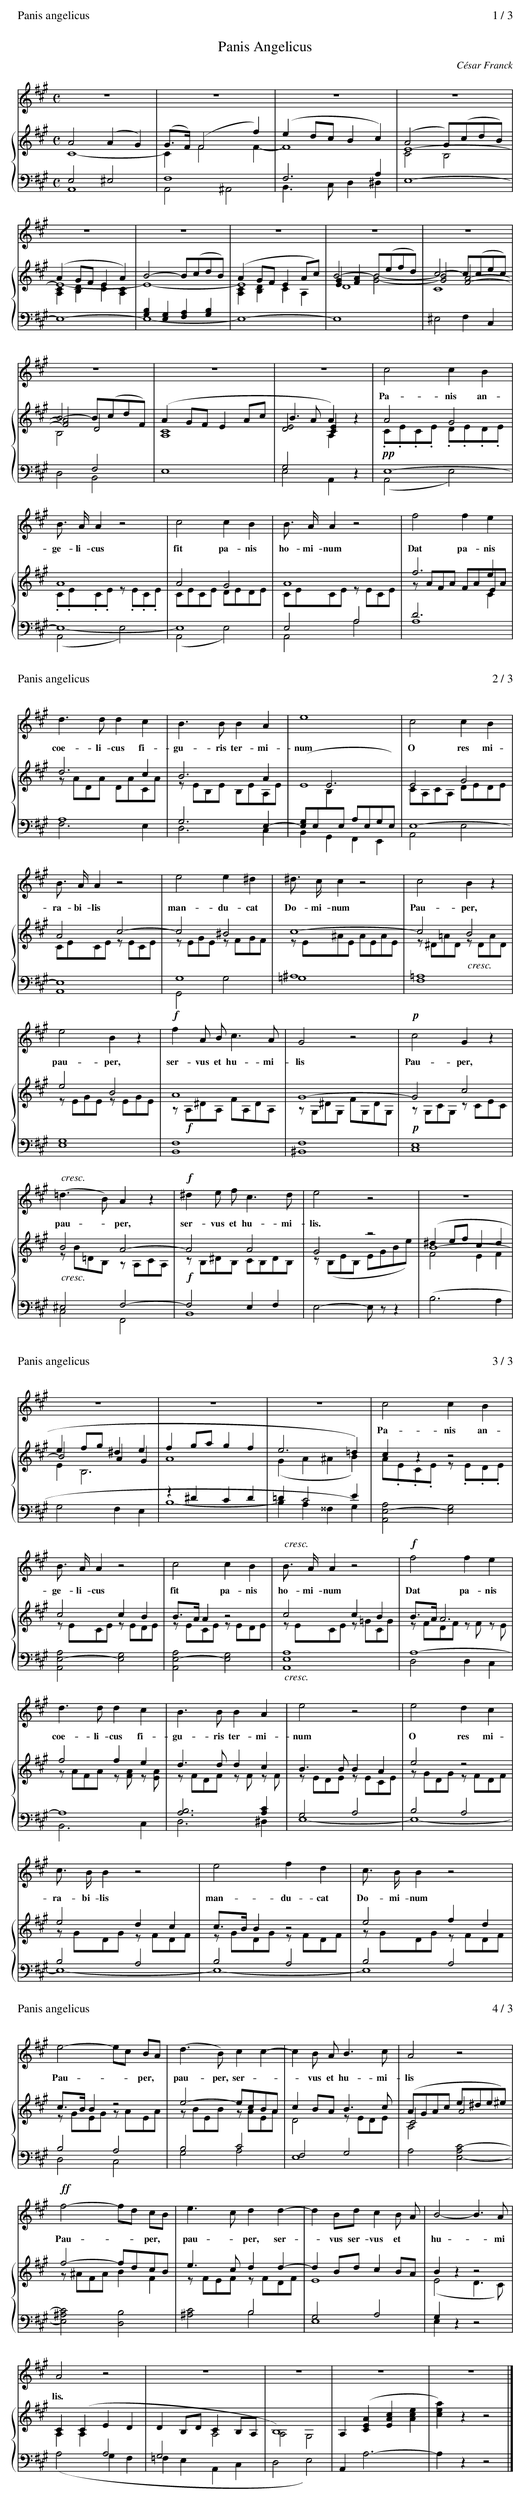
X:1
T:Panis Angelicus
C:César Franck
%%header "Panis angelicus		$P / 3"
%%staves 1 {2 *3 *4 5}
M:C
L:1/8
Q:1/4=80
K:A
V:1
z8|z8|z8|z8|
V:2
A4(A2G2)|(G>F)(F4f2)|(e2dcB2c2)|(A4G)(cdB)|
V:3
C8-|C2F4F2-|F8|E8-|
V:4
E,4^E,4|F,8|F,6A,2|C4B,4|
V:5
A,,8|A,,4^A,,4|B,,3C,D,2^D,2|E,8-|
V:1
z8|z8|z8|z8|z8|
V:2
(A2GFE2A2)|B4-B(cdB)|(A2GFE2Ac)|B4-B(efd)|c4-c(cec)|
V:3
E8-|E8-|E8|[E2G2][F2A2][G4B4]-|[G4B4][F4A4]-|
V:4
[A,2C2][B,2D2][C2E2][A,2C2]|[G,2B,2][E,2G,2][F,2A,2][G,2B,2]|[A,2C2][B,2D2]C2A,2|D8|\
C8|
V:5
E,8-|E,8-|E,8-|E,8|^E,4F,2C,2|
V:1
z8|z8|z8|c4c2B2|
w:Pa-nis an-|
V:2
B4-B(cdF)|(A2GFE2Ac|B3AA2)z2|A4G4|
V:3
[F4A4]D4|C8|[D4E4][C2E2]z2|!pp!.C.E.C.E .D.E.D.E|
V:4
B,4F,4|A,8|G,4A,2z2|E,8-|
V:5
D,4B,,4|E,8|E,4A,,2z2|(A,,4E,4)|
V:1
B >AA2z4|c4c2B2|B >AA2z4|f4f2e2|
w:ge-li-cus|fit pa-nis|ho-mi-num|Dat pa-nis|
V:2
A8|A4G4|A8|f6e2|
V:3
.C.E.C.E z.E.C.E|CECE DEDE|CECE zECE|zAFA FAEA|
V:4
E,8-|E,8|E,4A,4|D6C2|
V:5
(A,,4E,4)|(A,,4E,4)|A,,4A,4|A,8|
V:1
d3dd2c2|B3BB2A2|e8|c4c2B2|
w:coe-li-cus fi-|gu-ris ter-mi-|num|O res mi-|
V:2
d6c2|B6A2|E8|E4G4|
V:3
zADA DACA|zEB,E B,EA,E|x2E6|CA,CA, DEDE|
V:4
A,8|G,6E,2-|([E,G,]E,B,E, A,E,G,E,)|E,8-|
V:5
F,6E,2|D,6C,2|B,,2G,,2F,,2E,,2|A,,4E,4|
V:1
B >AA2z4|e4e2^d2|^d >cc2z4|c4B2z2|
w:ra-bi-lis|man-du-cat|Do-mi-num|Pau-per,|
V:2
A4c4-|c4^B4|c8-|c4B4|
V:3
CECE zECE|zEGE zFGF|zE^AE AEAE|z^D=AD !cresc!zDAD|
V:4
E,8|G,8|^A,8|=A,8|
V:5
A,,8|G,,4G,4|=G,8|F,8|
V:1
e4B2z2|!f!f2A Bc3A|G4z4|!p!c4G2z2|
w:pau-per,|ser-vus et hu-mi-|lis|Pau-per,|
V:2
e4B4|A8|G8-|G4c4|
V:3
zEGE zEGE|z!f!A,^DA, FA,DA,|zG,^DG, FG,DG,|!p!zG,CG, zCEC|
V:4
G,8|F,8|F,8|E,8|
V:5
E,8|B,,8|^B,,8|C,8|
V:1
(!cresc!=d3B)A2z2|!f!^d2e fc3d|e4z4|z8|
w:pau -per,|ser-vus et hu-mi-|lis.||
V:2
B4A4-|A4A4|G4z4|(^d2efc2d2|
V:3
!cresc!zB=DB, zA,CA,|!f!zB,^DB, CB,DB,|z(B,EB, EGBe)|B8-|
V:4
^E,4F,4-|F,4E,2F,2|x8|F4E2F2|
V:5
C,4F,,4|B,,8|E,4-E,zz2|(B,6A,2|
V:1
z8|z8|z8|c4c2B2|
w:Pa-nis an-|
V:2
e2fg^d2e2|f2gag2f2|e6=d2)|c2z2z4|
V:3
B4A2G2|A8|(G2A2^A2B2)|A.E.C.E z.E.D.E|
V:4
E2B,6|z2^D2C2D2|=D2C4E2|x8|
V:5
G,4F,2E,2|B,8-|B,2A,2^^F,2G,2)|[A,,4E,4-A,4][E,4G,4]|
V:1
B >AA2z4|c4c2B2|!cresc!B >AA2z4|!f!f4f2e2|
w:ge-li-cus|fit pa-nis|ho-mi-num|Dat pa-nis|
V:2
c4c2B2|B>AA2z4|c4c2B2|B>AA6|
V:3
zECE zEDE|zECE zEDE|zECE z=GCG|zFDF zF zE|
V:4
x8|x8|x8|A,8-|
V:5
[A,,4E,4-A,4][E,4G,4]|[A,,4E,4-A,4][E,4G,4]|!cresc![A,,8E,8A,8]|D,4D,2C,2|
V:1
d3dd2c2|B3BB2A2|e4z4|e4d2c2|
w:coe-li-cus fi-|gu-ris ter-mi-|num|O res mi-|
V:2
f4f2e2|d3dd2c2|B3BB2A2|e4z4|
V:3
zAFA z[FA] z[EA]|zFDF zF zF|zEDE zECE|zGDG zFDF|
V:4
A,8|[A,6B,6][A,2C2]|G,4A,4|B,4A,4|
V:5
B,,6C,2|D,6^D,2|E,8-|E,8-|
V:1
c >BB2z4|e4f2d2|c >BB2z4|
w:ra-bi-lis|man-du-cat|Do-mi-num|
V:2
e4d2c2|c>BB2z4|e4f2d2|
V:3
zGDG zFDF|zGDG zFDF|zGDG zFDF|
V:4
B,4A,4|B,4A,4|B,4A,4|
V:5
E,8-|E,8-|E,8|
V:1
e4-ec BA|(d3B)c2c2-|c2B AB3c|A4z4|
w:Pau --per,*|pau-per, ser*|-vus et hu-mi-|lis|
V:2
c>BB2z4|e4-ecBA|c2BAB3c|(AGAc e^de^e)|
V:3
zGEG zAEA|zBEB zAEA|D4zEDE|C4A4|
V:4
B,4A,4|B,4C4|F,4G,4|A,4x4|
V:5
D,4C,4|G,4A,4|E,8|A,4[E,4-A,4C4-]|
V:1
!ff!f4-fd cB|e3cd2d2-|d2Bdc2B A|B4-B3A|
w:Pau --per,*|pau -per, ser|-vus ser-vus et*|hu -mi|
V:2
f4-fdcB|e3cd2d2-|d2Bdc2BA|B2z2z4|
V:3
z^AFAB2F2|zFEF zFDF|E8|(E4D3C)|
V:4
x8|x4B,4|G,4A,4|G,2x2x4|
V:5
[E,4^A,4C4][D,4B,4]|[^A,4C4]B,4|E,8|E,2z2z4|
V:1
A4z4|z8|z8|z8|z8|]
w:lis.|||||
V:2
C2(C2E2D2|D2B,DC2B,A,|B,8)|A,2([C2E2A2][E2A2c2][A2c2e2]|[c2e2a2])z2z4|]
V:3
A,2A,2A,4|G,4A,4|A,4G,4|x8|x8|]
V:4
x8|x8|x8|x8|x8|]
V:5
(A,4G,2F,2|=F,2E,2A,,2C,2|D,4E,4)|A,,2A,6-|A,2z2z4|]
